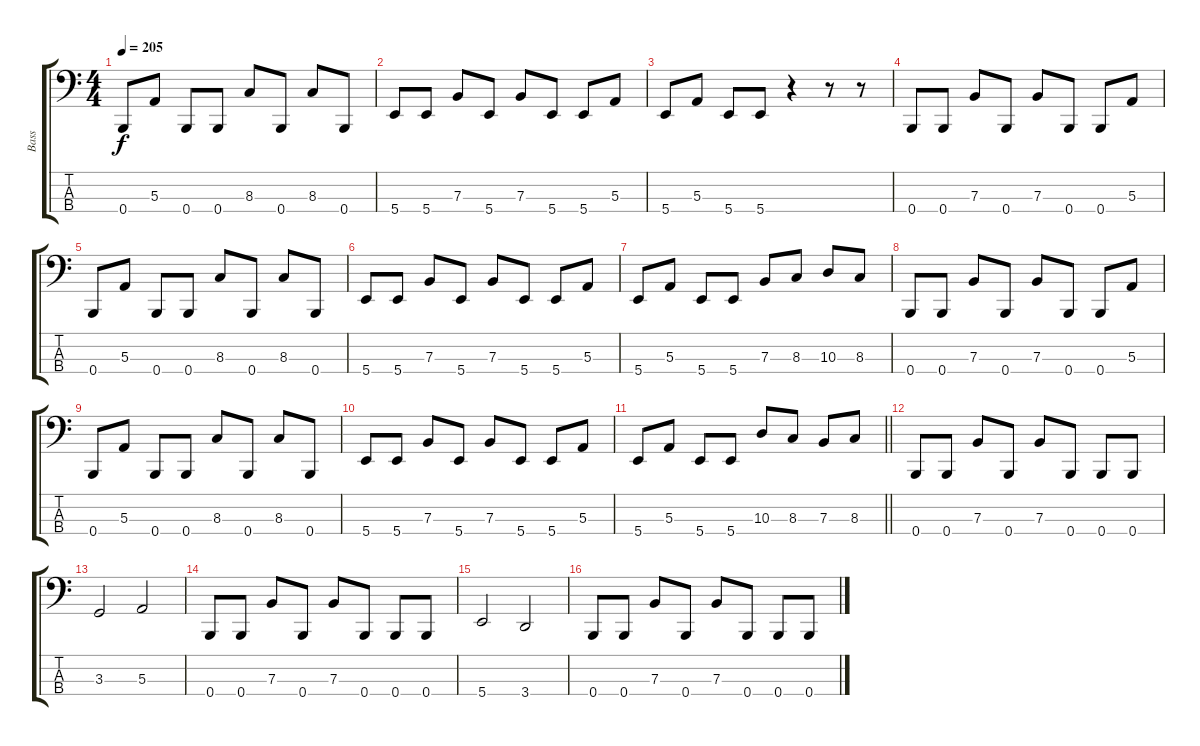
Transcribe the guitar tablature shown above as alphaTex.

\track ("Bass" "Bass") {instrument electricbassfinger}
\staff {score tabs}
\tuning (D2 A1 E1 B0) {hide}
\ts (4 4)
\tempo 205
\clef f4
\ks c
0.4.8{dy f} 5.3.8 0.4.8 0.4.8 8.3.8 0.4.8 8.3.8 0.4.8 |
5.4.8 5.4.8 7.3.8 5.4.8 7.3.8 5.4.8 5.4.8 5.3.8 |
5.4.8 5.3.8 5.4.8 5.4.8 r.4 r.8 r.8 |
0.4.8 0.4.8 7.3.8 0.4.8 7.3.8 0.4.8 0.4.8 5.3.8 |
0.4.8 5.3.8 0.4.8 0.4.8 8.3.8 0.4.8 8.3.8 0.4.8 |
5.4.8 5.4.8 7.3.8 5.4.8 7.3.8 5.4.8 5.4.8 5.3.8 |
5.4.8 5.3.8 5.4.8 5.4.8 7.3.8 8.3.8 10.3.8 8.3.8 |
0.4.8 0.4.8 7.3.8 0.4.8 7.3.8 0.4.8 0.4.8 5.3.8 |
0.4.8 5.3.8 0.4.8 0.4.8 8.3.8 0.4.8 8.3.8 0.4.8 |
5.4.8 5.4.8 7.3.8 5.4.8 7.3.8 5.4.8 5.4.8 5.3.8 |
\barLineRight lightlight
5.4.8 5.3.8 5.4.8 5.4.8 10.3.8 8.3.8 7.3.8 8.3.8 |
0.4.8 0.4.8 7.3.8 0.4.8 7.3.8 0.4.8 0.4.8 0.4.8 |
3.3.2 5.3.2 |
0.4.8 0.4.8 7.3.8 0.4.8 7.3.8 0.4.8 0.4.8 0.4.8 |
5.4.2 3.4.2 |
0.4.8 0.4.8 7.3.8 0.4.8 7.3.8 0.4.8 0.4.8 0.4.8
